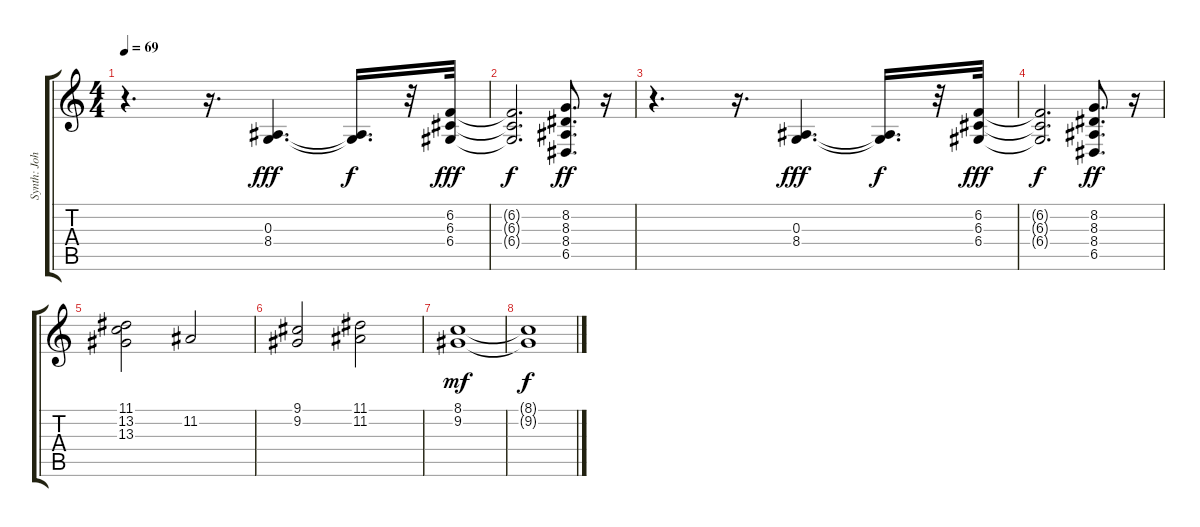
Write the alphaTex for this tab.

\track ("Synth: John Schreiner" "Synth: Joh") {instrument synthstrings1}
\staff {score tabs}
\tuning (E4 B3 G3 D3 A2 E2) {hide}
\ts (4 4)
\tempo 69
\clef g2
\ks c
r.4{d dy ff} r.16{d} (0.3 8.4).4{d dy fff} (0.3{t} 8.4{t}).16{d dy f} r.32 (6.2 6.3 6.4).32{dy fff} |
(6.2{t} 6.3{t} 6.4{t}).2{d dy f} (8.2 8.3 8.4 6.5).8{d dy ff} r.16 |
r.4{d} r.16{d} (0.3 8.4).4{d dy fff} (0.3{t} 8.4{t}).16{d dy f} r.32 (6.2 6.3 6.4).32{dy fff} |
(6.2{t} 6.3{t} 6.4{t}).2{d dy f} (8.2 8.3 8.4 6.5).8{d dy ff} r.16 |
(11.1 13.2 13.3).2 11.2.2 |
(9.1 9.2).2 (11.1 11.2).2 |
(8.1 9.2).1{dy mf} |
(8.1{t} 9.2{t}).1{dy f}
